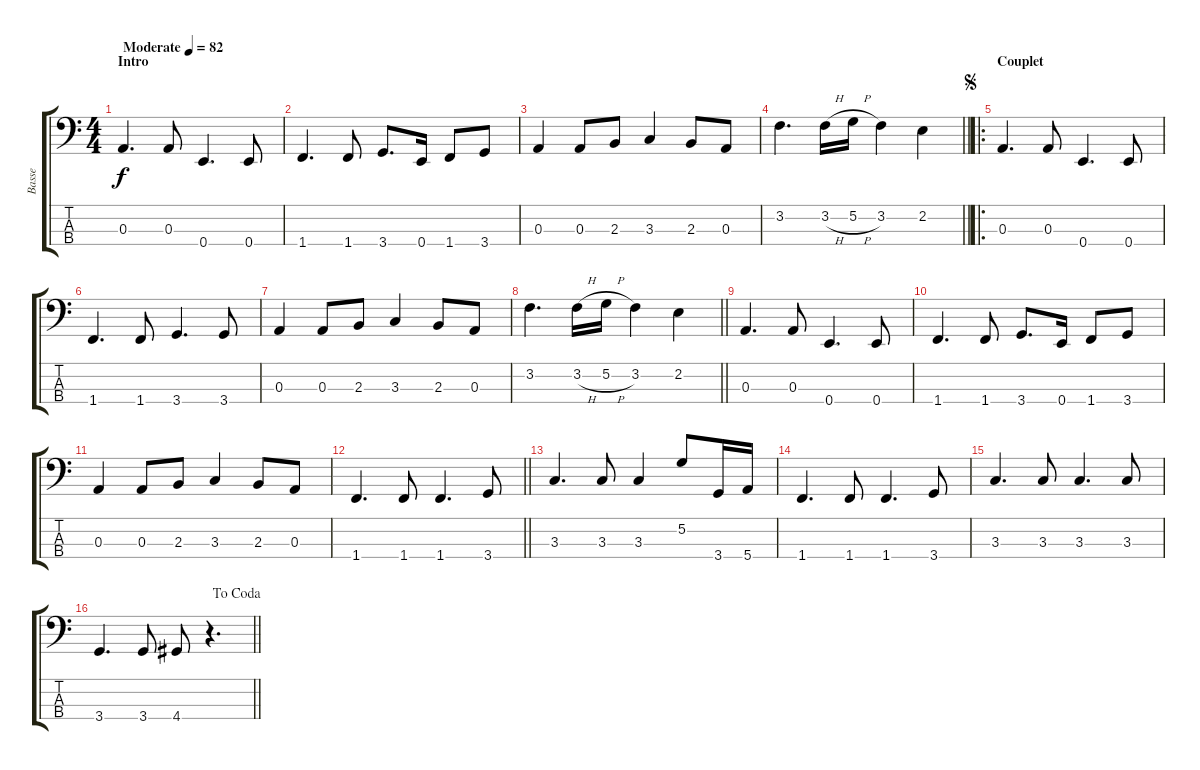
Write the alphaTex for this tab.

\track ("Basse" "Basse") {instrument electricbassfinger}
\staff {score tabs}
\tuning (G2 D2 A1 E1) {hide}
\ts (4 4)
\section ("" "Intro")
\tempo (82 "Moderate")
\clef f4
\ks c
0.3.4{d dy f instrument electricbassfinger} 0.3.8 0.4.4{d} 0.4.8 |
1.4.4{d} 1.4.8 3.4.8{d} 0.4.16 1.4.8 3.4.8 |
0.3.4 0.3.8 2.3.8 3.3.4 2.3.8 0.3.8 |
\barLineRight lightlight
3.2.4{d} 3.2{h}.16 5.2{h}.16 3.2.4 2.2.4 |
\ro
\section ("" "Couplet")
\jump segno
0.3.4{d} 0.3.8 0.4.4{d} 0.4.8 |
1.4.4{d} 1.4.8 3.4.4{d} 3.4.8 |
0.3.4 0.3.8 2.3.8 3.3.4 2.3.8 0.3.8 |
\barLineRight lightlight
3.2.4{d} 3.2{h}.16 5.2{h}.16 3.2.4 2.2.4 |
0.3.4{d} 0.3.8 0.4.4{d} 0.4.8 |
1.4.4{d} 1.4.8 3.4.8{d} 0.4.16 1.4.8 3.4.8 |
0.3.4 0.3.8 2.3.8 3.3.4 2.3.8 0.3.8 |
\barLineRight lightlight
1.4.4{d} 1.4.8 1.4.4{d} 3.4.8 |
3.3.4{d} 3.3.8 3.3.4 5.2.8 3.4.16 5.4.16 |
1.4.4{d} 1.4.8 1.4.4{d} 3.4.8 |
3.3.4{d} 3.3.8 3.3.4{d} 3.3.8 |
\jump dacoda
\barLineRight lightlight
3.4.4{d} 3.4.8 4.4.8 r.4{d}
